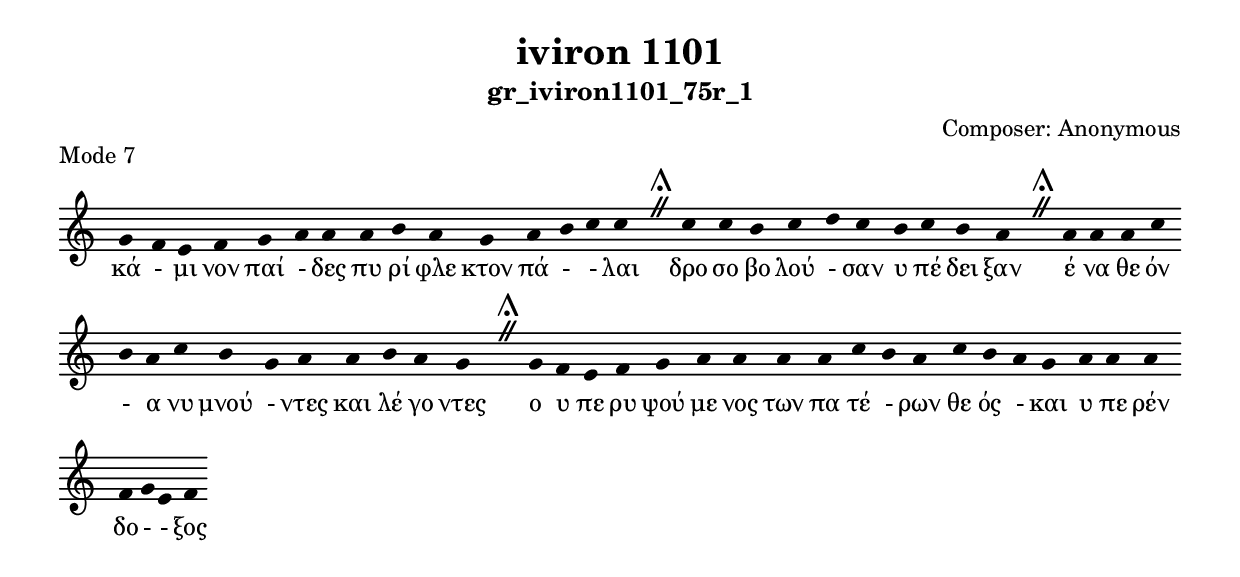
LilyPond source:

\include "gregorian.ly"

	\header {
 	  title = "iviron 1101"
	  subtitle = "gr_iviron1101_75r_1"
	  composer = "Composer: Αnonymous"
	  piece = "Mode 7"
	}

	chant = {
	  g'4 f'4 e'4 f'4 g'4 a'4 a'4 a'4 b'4 a'4 g'4 a'4 b'4 c''4 c''4 \divisioMaior
 c''4 c''4 b'4 c''4 d''4 c''4 b'4 c''4 b'4 a'4 \divisioMaior
 a'4 a'4 a'4 c''4 b'4 a'4 c''4 b'4 g'4 a'4 a'4 b'4 a'4 g'4 \divisioMaior
 g'4 f'4 e'4 f'4 g'4 a'4 a'4 a'4 a'4 c''4 b'4 a'4 c''4 b'4 a'4 g'4 a'4 a'4 a'4 f'4 g'4 e'4 f'4\finalis
	}

	verba = \lyricmode {κά - μι νον παί - δες πυ ρί φλε κτον πά -  - λαι 
δρο σο βο λού - σαν υ πέ δει ξαν 
έ να θε όν - α νυ μνού - ντες και λέ γο ντες 
ο υ πε ρυ ψού με νος των πα τέ - ρων θε ός - και υ πε ρέν δο -  - ξος 
	}


	\score {
	  \new Staff <<
	  \new Voice = "melody" \chant
	  \new Lyrics = "one" \lyricsto melody \verba
	  >>
	  \layout {
	    \context {
	      \Staff
	      \remove "Time_signature_engraver"
	      \remove "Bar_engraver"
	    }
	    \context {
	      \Voice
	      \remove "Stem_engraver"
	    }
	  }
	}